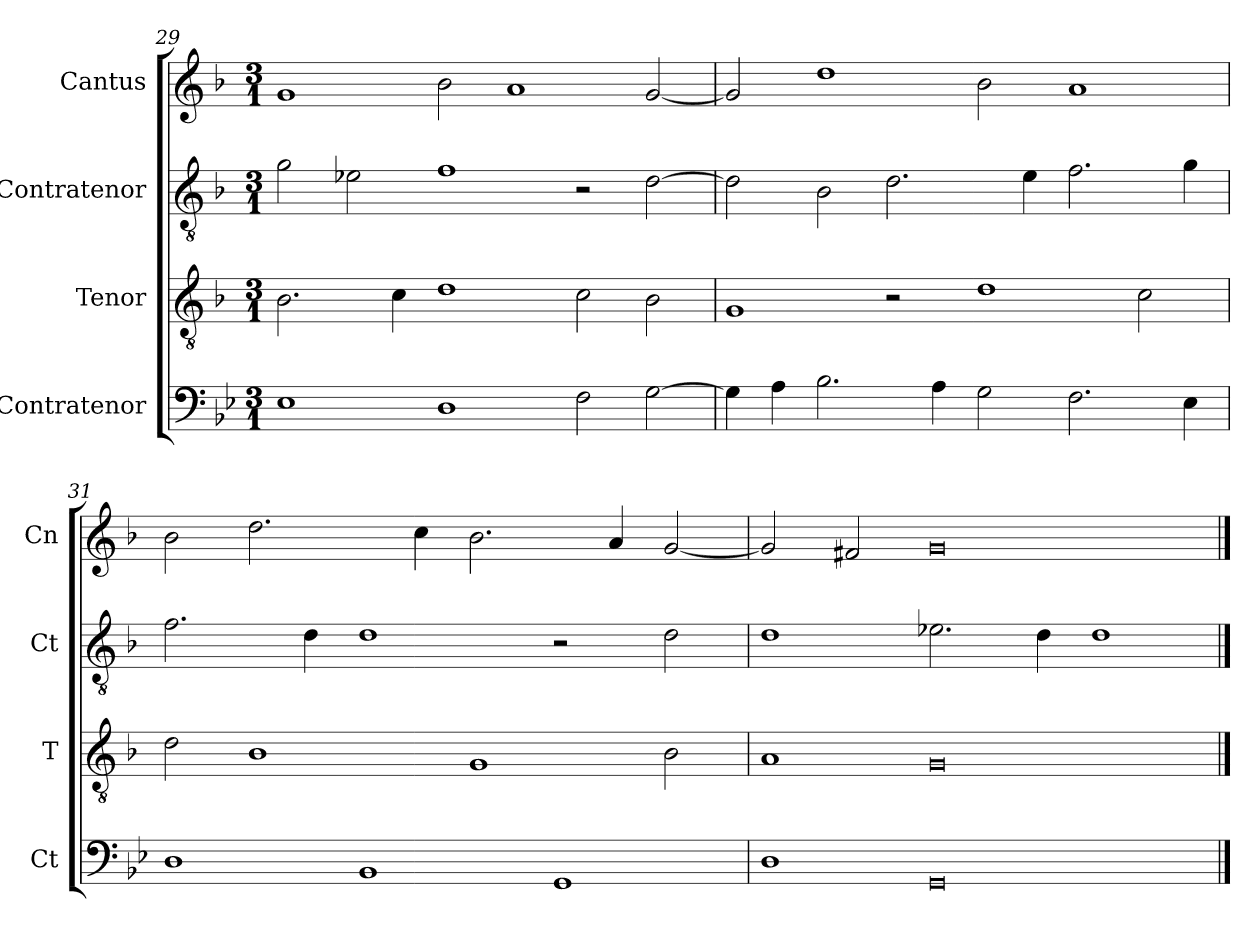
**kern	**kern	**kern	**kern
*part4	*part3	*part2	*part1
*staff4	*staff3	*staff2	*staff1
*I"Contratenor	*I"Tenor	*I"Contratenor	*I"Cantus
*I'Ct	*I'T	*I'Ct	*I'Cn
*clefF4	*clefGv2	*clefGv2	*clefG2
*k[b-e-]	*k[b-]	*k[b-]	*k[b-]
*M3/1	*M3/1	*M3/1	*M3/1
=29	=29	=29	=29
1E-	2.B-	2g	1g
.	.	2e-X	.
.	4c	.	.
1D	1d	1f	2b-
.	.	.	1a
2F	2c	2r	.
[2G	2B-	[2d	[2g
=30	=30	=30	=30
4G]	1G	2d]	2g]
4A	.	.	.
2.B-	.	2B-	1dd
.	2r	2.d	.
4A	.	.	.
2G	1d	.	2b-
.	.	4e	.
2.F	.	2.f	1a
.	2c	.	.
4E-	.	4g	.
=31	=31	=31	=31
1D	2d	2.f	2b-
.	1B-	.	2.dd
.	.	4d	.
1BB-	.	1d	.
.	.	.	4cc
.	1G	.	2.b-
1GG	.	2r	.
.	.	.	4a
.	2B-	2d	[2g
=32	=32	=32	=32
1D	1A	1d	2g]
.	.	.	2f#X
0GG	0G	2.e-X	0g
.	.	4d	.
.	.	1d	.
==	==	==	==
*-	*-	*-	*-
